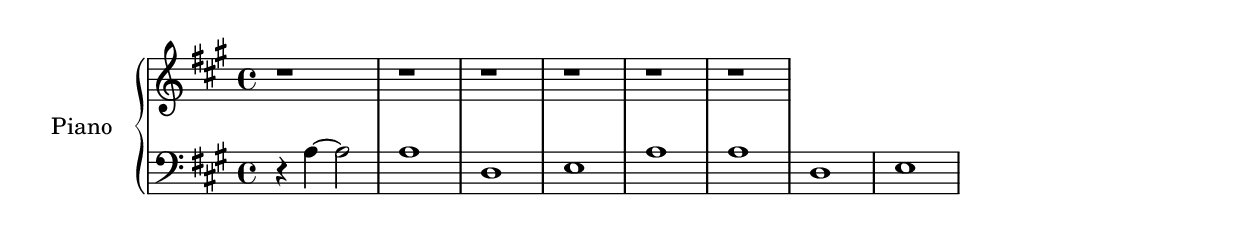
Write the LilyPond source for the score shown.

\version "2.20.0"

\include "articulate.ly"

% Karma Band - Yadi

% Intro Rhythm
rhythmSingleRootNote = \relative c' {
    r4 a4 ~ a2 | a1 | d,1 | e1 |
    a1 | a1 | d,1 | e1 |
    % b4\sustainOn b'8 fis4 b8 dis4 \sustainOff | 
}

% Intro
IntroRhythm = \relative c {
    \rhythmSingleRootNote
}

% Intro Melody
IntroMelody = \relative c {
    \repeat unfold 4 \relative c {
        r1 |
    }
}

%Verse
VerseRhythm = \relative c {
    % \IntroRhythm
}

Bass = \relative c {
    % intro
    \IntroRhythm
    \VerseRhythm
}


VerseMelody = \relative c' {
    r1
}

% melody
Melody = \relative c' {
    \IntroMelody
    \repeat unfold 2 \VerseMelody
}

upper = \relative c'' {
    \clef treble
    %\key b \minor % harmonic minor
    \time 4/4
    \key a \major
    \Melody
}

lower = \relative c {
    \clef bass
    \dynamicDown
    \dynamicDown
    %\key b \minor  % harmonic minor
    \time 4/4
    \set Staff.pedalSustainStyle = #'mixed
    \key a \major
    \Bass
}

\score {
    \new PianoStaff <<
        \set PianoStaff.instrumentName = #"Piano  "
        \new Staff = "upper" \upper
        \new Staff = "lower" \lower
    >>
    \layout { }
    \midi { 
        \tempo 4 = 120
    }
}